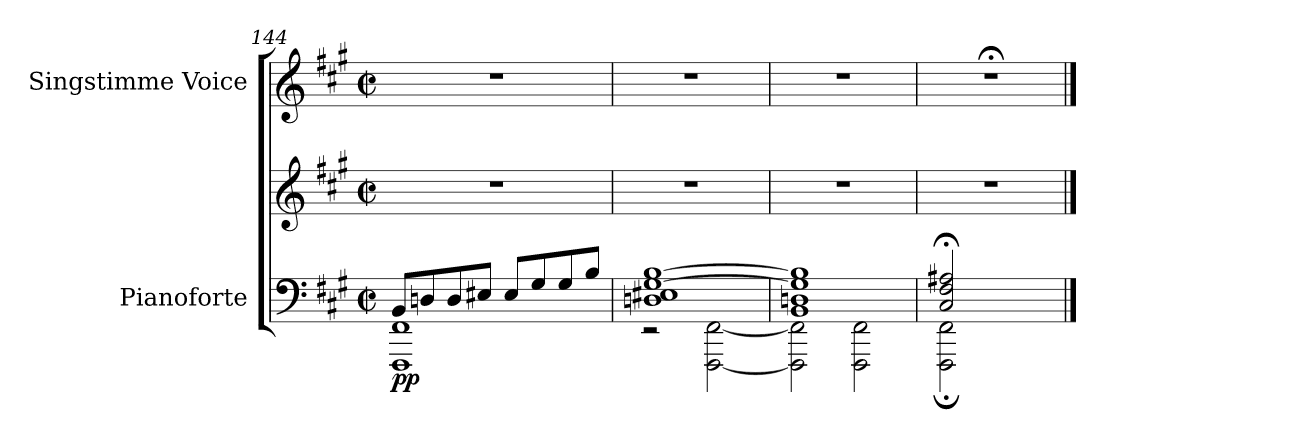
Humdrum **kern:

**kern	**kern	**dynam	**kern
*part2	*part2	*part2	*part1
*staff3	*staff2	*staff2/3	*staff1
*I"Pianoforte	*	*	*I"Singstimme Voice
*I'Pno	*	*	*
*clefF4	*clefG2	*	*clefG2
*k[f#c#g#]	*k[f#c#g#]	*	*k[f#c#g#]
*M2/2	*M2/2	*	*M2/2
*met(c|)	*met(c|)	*	*met(c|)
=144	=144	=144	=144
*^	*	*	*
!	!	!	!LO:DY:b=2	!
8BB/L	1FFF# 1FF#	1r	pp	1r
8Dn/	.	.	.	.
8D/	.	.	.	.
8E#X/J	.	.	.	.
8E#/L	.	.	.	.
8G#/	.	.	.	.
8G#/	.	.	.	.
8B/J	.	.	.	.
=145	=145	=145	=145	=145
1Dn 1E#X [>1G# [1B	2r	1r	.	1r
.	[2FFF#\ [<2FF#\	.	.	.
=146	=146	=146	=146	=146
1BB 1Dn 1G#] 1B]	2FFF#\] 2FF#\]	1r	.	1r
.	2FFF#\ 2FF#\	.	.	.
=147	=147	=147	=147	=147
2C#/;< 2F#/;< 2A#X/;<	2FFF#\; 2FF#\;	1r	.	1r;<
2ryy	2ryy	.	.	.
*v	*v	*	*	*
==	==	==	==
*-	*-	*-	*-
